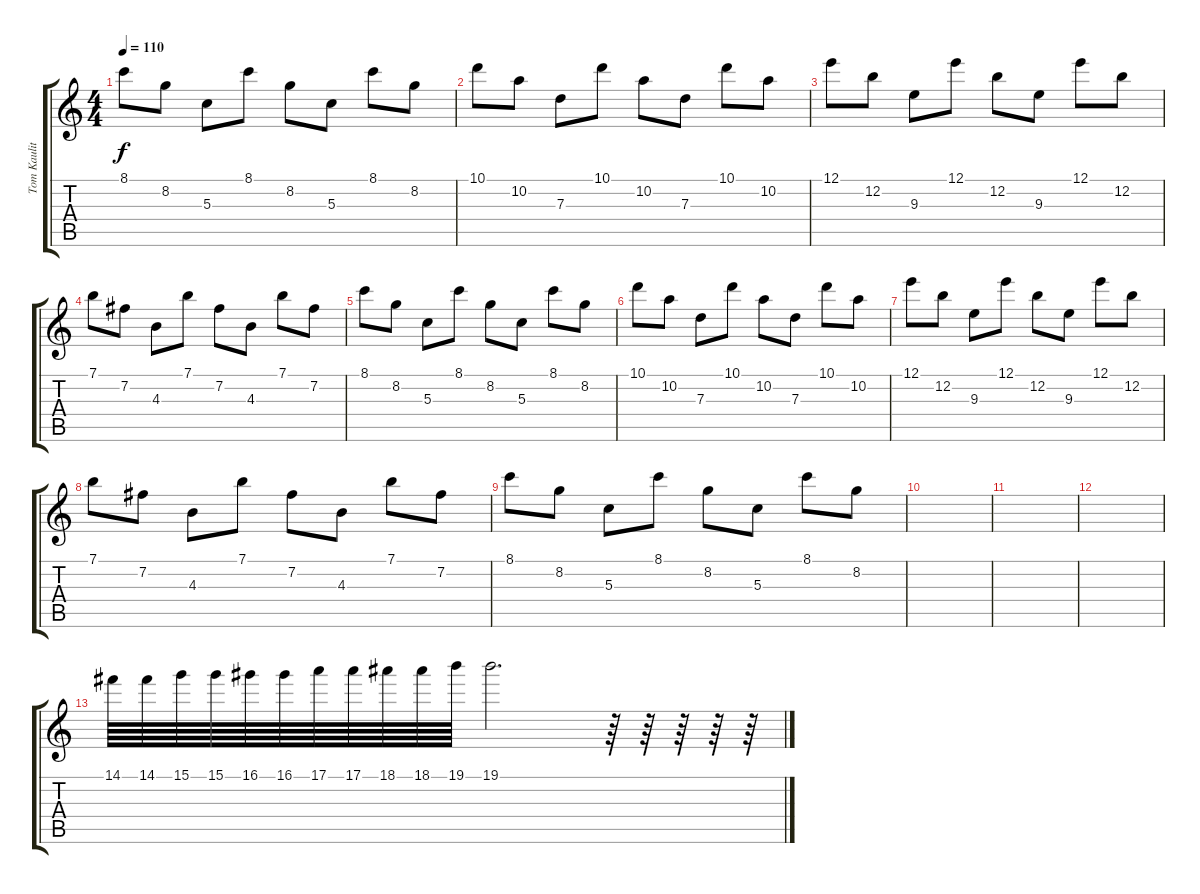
\track ("Tom Kaulitz" "Tom Kaulit") {instrument acousticguitarsteel}
\staff {score tabs}
\tuning (E4 B3 G3 D3 A2 E2) {hide}
\ts (4 4)
\tempo 110
\clef g2
\ks c
8.1.8{dy f instrument acousticguitarsteel} 8.2.8 5.3.8 8.1.8 8.2.8 5.3.8 8.1.8 8.2.8 |
10.1.8 10.2.8 7.3.8 10.1.8 10.2.8 7.3.8 10.1.8 10.2.8 |
12.1.8 12.2.8 9.3.8 12.1.8 12.2.8 9.3.8 12.1.8 12.2.8 |
7.1.8 7.2.8 4.3.8 7.1.8 7.2.8 4.3.8 7.1.8 7.2.8 |
8.1.8 8.2.8 5.3.8 8.1.8 8.2.8 5.3.8 8.1.8 8.2.8 |
10.1.8 10.2.8 7.3.8 10.1.8 10.2.8 7.3.8 10.1.8 10.2.8 |
12.1.8 12.2.8 9.3.8 12.1.8 12.2.8 9.3.8 12.1.8 12.2.8 |
7.1.8 7.2.8 4.3.8 7.1.8 7.2.8 4.3.8 7.1.8 7.2.8 |
8.1.8 8.2.8 5.3.8 8.1.8 8.2.8 5.3.8 8.1.8 8.2.8 |
|
|
|
14.1.64{instrument overdrivenguitar} 14.1.64 15.1.64 15.1.64 16.1.64 16.1.64 17.1.64 17.1.64 18.1.64 18.1.64 19.1.64 19.1.2{d} r.64 r.64 r.64 r.64 r.64
